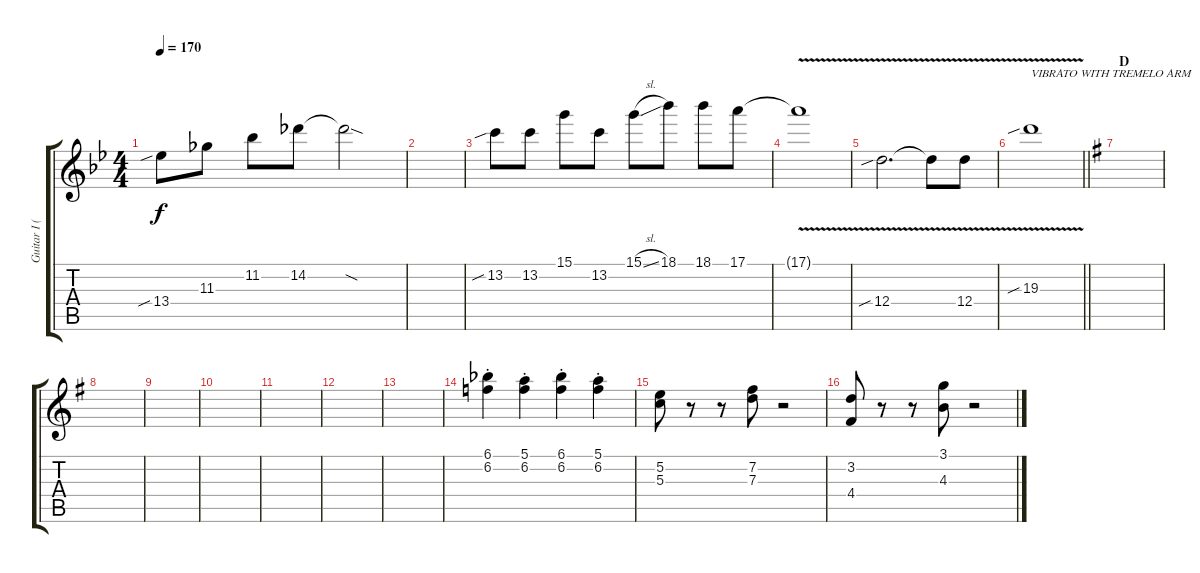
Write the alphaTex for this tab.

\track ("Guitar I (Hirasawa Yui)" "Guitar I (") {instrument overdrivenguitar}
\staff {score tabs}
\tuning (E4 B3 G3 D3 A2 E2) {hide}
\ts (4 4)
\tempo 170
\clef g2
\ks bb
13.4{sib}.8{dy f} 11.3.8 11.2.8 14.2.8 14.2{sod t}.2 |
|
13.2{sib}.8 13.2.8 15.1.8 13.2.8 15.1{sl}.8 18.1.8 18.1.8 17.1.8 |
17.1{v t}.1 |
12.4{v sib}.2{d} 12.4{t}.8 12.4{v}.8 |
\barLineRight lightlight
19.3{v sib}.1{txt "VIBRATO WITH TREMELO ARM"} |
\section ("" "D")
\ks g
|
|
|
|
|
|
|
(6.1{st acc b} 6.2{st}).4 (5.1{st} 6.2{st}).4 (6.1{st acc b} 6.2{st}).4 (5.1{st} 6.2{st}).4 |
(5.2 5.3).8 r.8 r.8 (7.2 7.3).8 r.2 |
(3.2 4.4).8 r.8 r.8 (3.1 4.3).8 r.2
